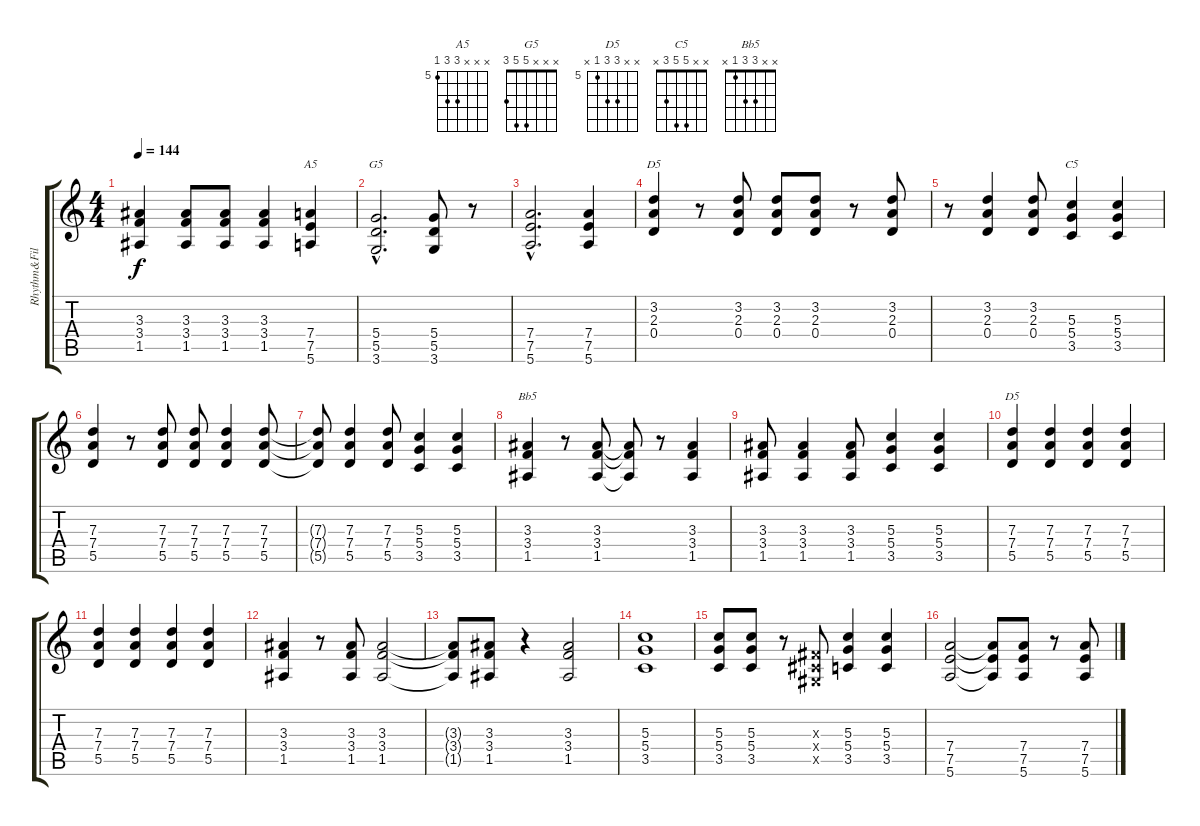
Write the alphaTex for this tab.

\track ("Rhythm&Fill Gtr." "Rhythm&Fil") {instrument overdrivenguitar}
\staff {score tabs}
\tuning (E4 B3 G3 D3 A2 E2) {hide}
\chord ("A5" x x x 7 7 5) {firstfret 5}
\chord ("G5" x x x 5 5 3)
\chord ("D5" x 3 2 0 x x)
\chord ("C5" x x 5 5 3 x)
\chord ("Bb5" x x 3 3 1 x)
\chord ("D5" x x 7 7 5 x) {firstfret 5}
\ts (4 4)
\tempo 144
\clef g2
\ks c
(3.3{t} 3.4{t} 1.5{t}).4{dy f} (3.3 3.4 1.5).8 (3.3 3.4 1.5).8 (3.3 3.4 1.5).4 (7.4 7.5 5.6).4{ch "A5"} |
(5.4{hac} 5.5{hac} 3.6{hac}).2{d ch "G5"} (5.4 5.5 3.6).8 r.8 |
(7.4{hac} 7.5{hac} 5.6{hac}).2{d} (7.4 7.5 5.6).4 |
(3.2 2.3 0.4).4{ch "D5"} r.8 (3.2 2.3 0.4).8 (3.2 2.3 0.4).8 (3.2 2.3 0.4).8 r.8 (3.2 2.3 0.4).8 |
r.8 (3.2 2.3 0.4).4 (3.2 2.3 0.4).8 (5.3 5.4 3.5).4{ch "C5"} (5.3 5.4 3.5).4 |
(7.3 7.4 5.5).4 r.8 (7.3 7.4 5.5).8 (7.3 7.4 5.5).8 (7.3 7.4 5.5).4 (7.3 7.4 5.5).8 |
(7.3{t} 7.4{t} 5.5{t}).8 (7.3 7.4 5.5).4 (7.3 7.4 5.5).8 (5.3 5.4 3.5).4 (5.3 5.4 3.5).4 |
(3.3 3.4 1.5).4{ch "Bb5"} r.8 (3.3 3.4 1.5).8 (3.3{t} 3.4{t} 1.5{t}).8 r.8 (3.3 3.4 1.5).4 |
(3.3 3.4 1.5).8 (3.3 3.4 1.5).4 (3.3 3.4 1.5).8 (5.3 5.4 3.5).4 (5.3 5.4 3.5).4 |
(7.3 7.4 5.5).4{ch "D5"} (7.3 7.4 5.5).4 (7.3 7.4 5.5).4 (7.3 7.4 5.5).4 |
(7.3 7.4 5.5).4 (7.3 7.4 5.5).4 (7.3 7.4 5.5).4 (7.3 7.4 5.5).4 |
(3.3 3.4 1.5).4 r.8 (3.3 3.4 1.5).8 (3.3 3.4 1.5).2 |
(3.3{t} 3.4{t} 1.5{t}).8 (3.3 3.4 1.5).8 r.4 (3.3 3.4 1.5).2 |
(5.3 5.4 3.5).1 |
(5.3 5.4 3.5).8 (5.3 5.4 3.5).8 r.8 (-1.3{x} -1.4{x} -1.5{x}).8 (5.3 5.4 3.5).4 (5.3 5.4 3.5).4 |
(7.4 7.5 5.6).2 (7.4{t} 7.5{t} 5.6{t}).8 (7.4 7.5 5.6).8 r.8 (7.4 7.5 5.6).8
